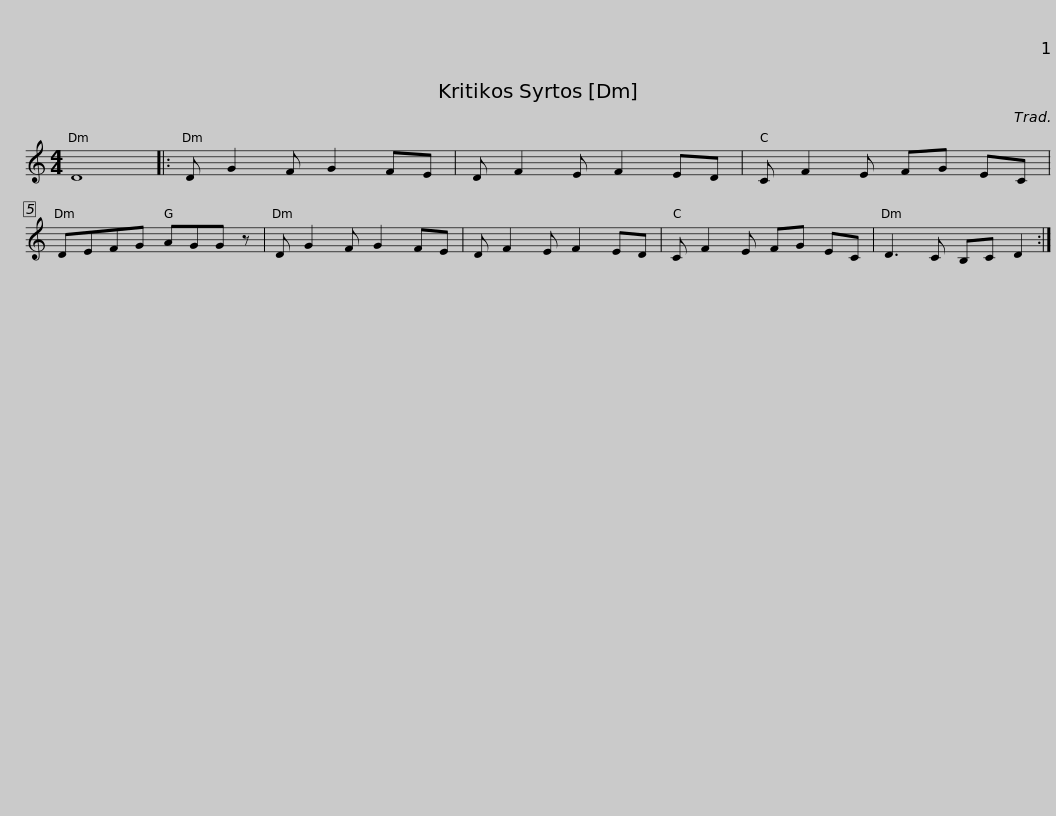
X:1
L:1/8
M:4/4
I:linebreak $
K:C
V:1 treble
V:1
 D8 |: D G2 F G2 FE | D F2 E F2 ED | C F2 E FG EC | DEFG AGG z | %5
 D G2 F G2 FE |$ D F2 E F2 ED | C F2 E FG EC | D3 C B,C D2 :| %9
